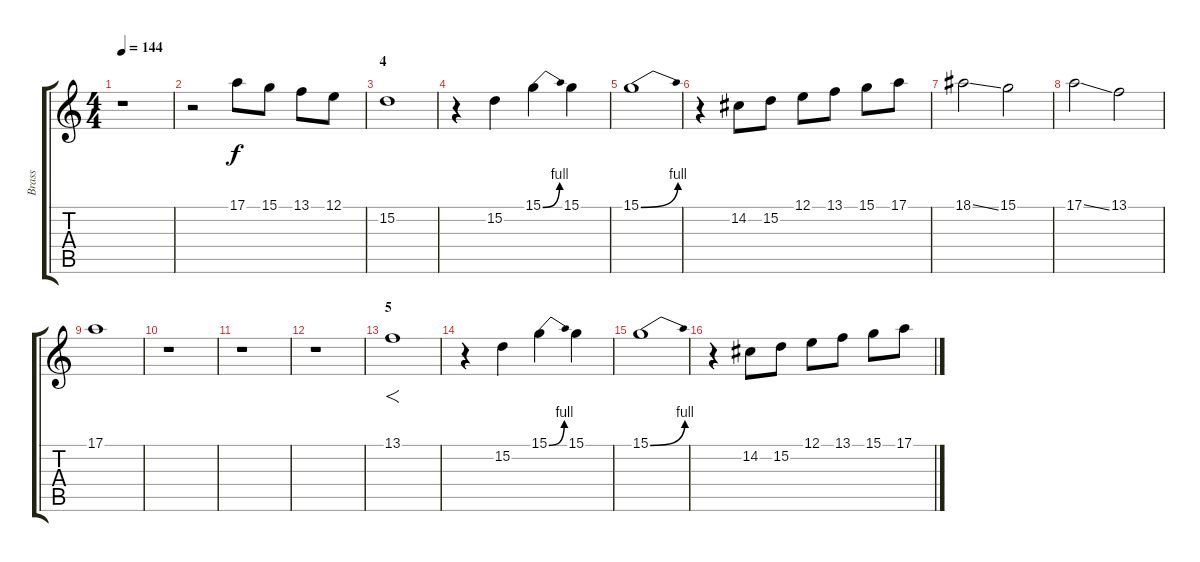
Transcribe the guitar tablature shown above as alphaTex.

\track ("Brass" "Brass") {instrument trumpet}
\staff {score tabs}
\tuning (E4 B3 G3 D3 A2 E2) {hide}
\ts (4 4)
\tempo 144
\clef g2
\ks c
r.1{dy f} |
r.2 17.1.8 15.1.8 13.1.8 12.1.8 |
\section ("" "4")
15.2.1 |
r.4 15.2.4 15.1{be (bend 0 0 60 4)}.4 15.1.4 |
15.1{be (bend 0 0 60 4)}.1 |
r.4 14.2.8 15.2.8 12.1.8 13.1.8 15.1.8 17.1.8 |
18.1{ss}.2 15.1.2 |
17.1{ss}.2 13.1.2 |
17.1.1 |
r.1 |
r.1 |
r.1 |
\section ("" "5")
13.1.1{f} |
r.4 15.2.4 15.1{be (bend 0 0 60 4)}.4 15.1.4 |
15.1{be (bend 0 0 60 4)}.1 |
r.4 14.2.8 15.2.8 12.1.8 13.1.8 15.1.8 17.1.8
